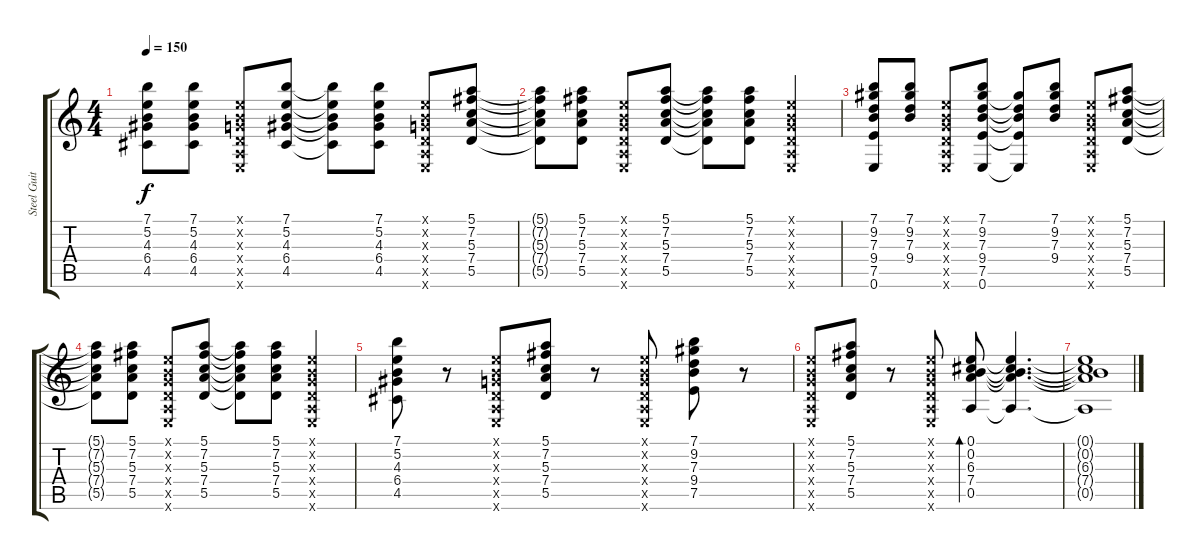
\track ("Steel Guitar" "Steel Guit") {instrument acousticguitarsteel}
\staff {score tabs}
\tuning (E4 B3 G3 D3 A2 E2) {hide}
\ts (4 4)
\tempo 150
\clef g2
\ks c
(7.1{t} 5.2{t} 4.3{t} 6.4{t} 4.5{t}).8{dy f} (7.1 5.2 4.3 6.4 4.5).8 (0.1{x} 0.2{x} 0.3{x} 0.4{x} 0.5{x} 0.6{x}).8 (7.1 5.2 4.3 6.4 4.5).8 (7.1{t} 5.2{t} 4.3{t} 6.4{t} 4.5{t}).8 (7.1 5.2 4.3 6.4 4.5).8 (0.1{x} 0.2{x} 0.3{x} 0.4{x} 0.5{x} 0.6{x}).8 (5.1 7.2 5.3 7.4 5.5).8 |
(5.1{t} 7.2{t} 5.3{t} 7.4{t} 5.5{t}).8 (5.1 7.2 5.3 7.4 5.5).8 (0.1{x} 0.2{x} 0.3{x} 0.4{x} 0.5{x} 0.6{x}).8 (5.1 7.2 5.3 7.4 5.5).8 (5.1{t} 7.2{t} 5.3{t} 7.4{t} 5.5{t}).8 (5.1 7.2 5.3 7.4 5.5).8 (0.1{x} 0.2{x} 0.3{x} 0.4{x} 0.5{x} 0.6{x}).4 |
(7.1 9.2 7.3 9.4 7.5 0.6).8 (7.1 9.2 7.3 9.4).8 (0.1{x} 0.2{x} 0.3{x} 0.4{x} 0.5{x} 0.6{x}).8 (7.1 9.2 7.3 9.4 7.5 0.6).8 (9.2{t} 7.3{t} 9.4{t} 7.5{t} 0.6{t}).8 (7.1 9.2 7.3 9.4).8 (0.1{x} 0.2{x} 0.3{x} 0.4{x} 0.5{x} 0.6{x}).8 (5.1 7.2 5.3 7.4 5.5).8 |
(5.1{t} 7.2{t} 5.3{t} 7.4{t} 5.5{t}).8 (5.1 7.2 5.3 7.4 5.5).8 (0.1{x} 0.2{x} 0.3{x} 0.4{x} 0.5{x} 0.6{x}).8 (5.1 7.2 5.3 7.4 5.5).8 (5.1{t} 7.2{t} 5.3{t} 7.4{t} 5.5{t}).8 (5.1 7.2 5.3 7.4 5.5).8 (0.1{x} 0.2{x} 0.3{x} 0.4{x} 0.5{x} 0.6{x}).4 |
(7.1 5.2 4.3 6.4 4.5).8 r.8 (0.1{x} 0.2{x} 0.3{x} 0.4{x} 0.5{x} 0.6{x}).8 (5.1 7.2 5.3 7.4 5.5).8 r.8 (0.1{x} 0.2{x} 0.3{x} 0.4{x} 0.5{x} 0.6{x}).8 (7.1 9.2 7.3 9.4 7.5).8 r.8 |
(0.1{x} 0.2{x} 0.3{x} 0.4{x} 0.5{x} 0.6{x}).8 (5.1 7.2 5.3 7.4 5.5).8 r.8 (0.1{x} 0.2{x} 0.3{x} 0.4{x} 0.5{x} 0.6{x}).8 (0.1 0.2 6.3 7.4 0.5).8{bd 120} (0.1{t} 0.2{t} 6.3{t} 7.4{t} 0.5{t}).4{d} |
(0.1{t} 0.2{t} 6.3{t} 7.4{t} 0.5{t}).1
